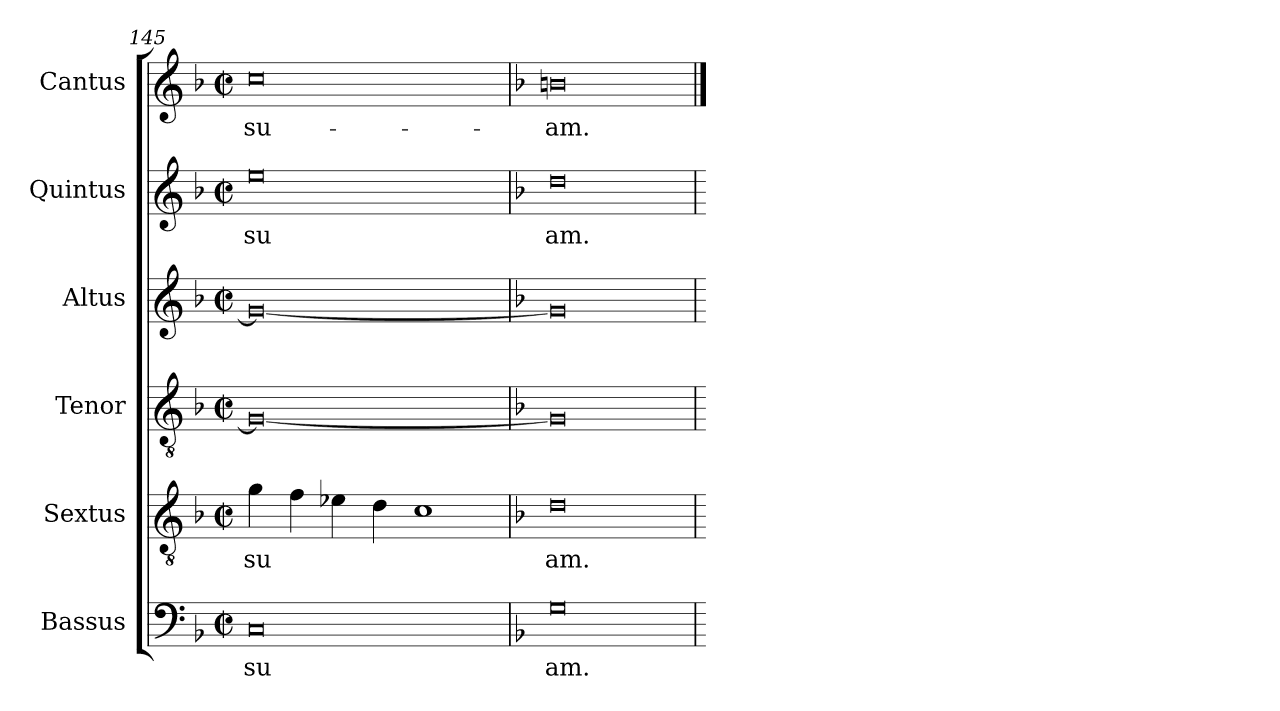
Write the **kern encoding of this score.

**kern	**text	**kern	**text	**kern	**kern	**kern	**text	**kern	**text
*part6	*part6	*part5	*part5	*part4	*part3	*part2	*part2	*part1	*part1
*staff6	*staff6	*staff5	*staff5	*staff4	*staff3	*staff2	*staff2	*staff1	*staff1
*I"Bassus	*	*I"Sextus	*	*I"Tenor	*I"Altus	*I"Quintus	*	*I"Cantus	*
*clefF4	*	*clefGv2	*	*clefGv2	*clefG2	*clefG2	*	*clefG2	*
*k[b-]	*	*k[b-]	*	*k[b-]	*k[b-]	*k[b-]	*	*k[b-]	*
*F:	*	*F:	*	*F:	*F:	*F:	*	*F:	*
*M2/2	*	*M2/2	*	*M2/2	*M2/2	*M2/2	*	*M2/2	*
*met(c|)	*	*met(c|)	*	*met(c|)	*met(c|)	*met(c|)	*	*met(c|)	*
=145	=145	=145	=145	=145	=145	=145	=145	=145	=145
!	!LO:LY:b:cj	!	!LO:LY:b:cj	!	!	!	!LO:LY:b:cj	!	!LO:LY:b:cj
0C	su	4g\	su	0G_<	0g_<	0ee	su	0cc	su-
.	.	4f\	.	.	.	.	.	.	.
.	.	4e-X\	.	.	.	.	.	.	.
.	.	4d\	.	.	.	.	.	.	.
.	.	1c	.	.	.	.	.	.	.
=146	=146	=146	=146	=146	=146	=146	=146	=146	=146
*	*	*	*	*	*	*k[b-]	*	*	*
*	*	*	*	*	*	*F:	*	*	*
!	!LO:LY:b:cj	!	!LO:LY:b:cj	!	!	!	!LO:LY:b:cj	!	!LO:LY:b:cj
0G	am.	0d	am.	0G]	0g]	0dd	am.	0bn	-am.
=	==	=	==	=	=	=	==	==	==
*-	*-	*-	*-	*-	*-	*-	*-	*-	*-
